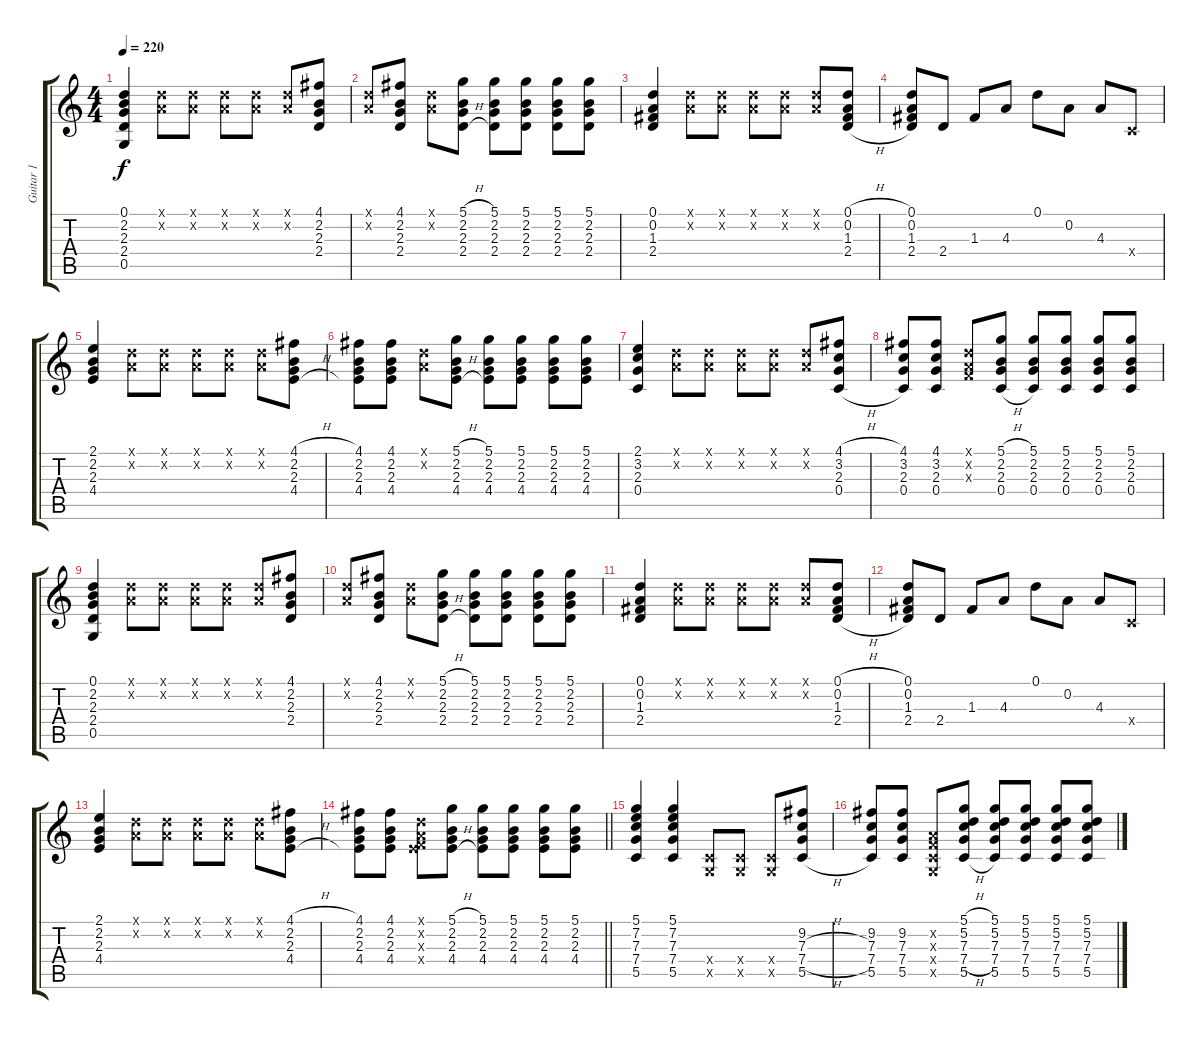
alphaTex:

\track ("Guitar 1" "Guitar 1") {instrument acousticguitarsteel}
\staff {score tabs}
\tuning (D4 A3 F3 C3 G2 D2) {hide}
\ts (4 4)
\tempo 220
\clef g2
\ks c
(0.1 2.2 2.3 2.4 0.5).4{dy f} (0.1{x} 0.2{x}).8 (0.1{x} 0.2{x}).8 (0.1{x} 0.2{x}).8 (0.1{x} 0.2{x}).8 (0.1{x} 0.2{x}).8 (4.1 2.2 2.3 2.4).8 |
(0.1{x} 0.2{x}).8 (4.1 2.2 2.3 2.4).8 (0.1{x} 0.2{x}).8 (5.1{h} 2.2{h} 2.3{h} 2.4{h}).8 (5.1 2.2 2.3 2.4).8 (5.1 2.2 2.3 2.4).8 (5.1 2.2 2.3 2.4).8 (5.1 2.2 2.3 2.4).8 |
(0.1 0.2 1.3 2.4).4 (0.1{x} 0.2{x}).8 (0.1{x} 0.2{x}).8 (0.1{x} 0.2{x}).8 (0.1{x} 0.2{x}).8 (0.1{x} 0.2{x}).8 (0.1{h} 0.2{h} 1.3{h} 2.4{h}).8 |
(0.1 0.2 1.3 2.4).8 2.4.8 1.3.8 4.3.8 0.1.8 0.2.8 4.3.8 0.4{x}.8 |
(2.1 2.2 2.3 4.4).4 (0.1{x} 0.2{x}).8 (0.1{x} 0.2{x}).8 (0.1{x} 0.2{x}).8 (0.1{x} 0.2{x}).8 (0.1{x} 0.2{x}).8 (4.1{h} 2.2{h} 2.3{h} 4.4{h}).8 |
(4.1 2.2 2.3 4.4).8 (4.1 2.2 2.3 4.4).8 (0.1{x} 0.2{x}).8 (5.1{h} 2.2{h} 2.3{h} 4.4{h}).8 (5.1 2.2 2.3 4.4).8 (5.1 2.2 2.3 4.4).8 (5.1 2.2 2.3 4.4).8 (5.1 2.2 2.3 4.4).8 |
(2.1 3.2 2.3 0.4).4 (0.1{x} 0.2{x}).8 (0.1{x} 0.2{x}).8 (0.1{x} 0.2{x}).8 (0.1{x} 0.2{x}).8 (0.1{x} 0.2{x}).8 (4.1{h} 3.2{h} 2.3{h} 0.4{h}).8 |
(4.1 3.2 2.3 0.4).8 (4.1 3.2 2.3 0.4).8 (0.1{x} 0.2{x} 0.3{x}).8 (5.1{h} 2.2{h} 2.3{h} 0.4{h}).8 (5.1 2.2 2.3 0.4).8 (5.1 2.2 2.3 0.4).8 (5.1 2.2 2.3 0.4).8 (5.1 2.2 2.3 0.4).8 |
(0.1 2.2 2.3 2.4 0.5).4 (0.1{x} 0.2{x}).8 (0.1{x} 0.2{x}).8 (0.1{x} 0.2{x}).8 (0.1{x} 0.2{x}).8 (0.1{x} 0.2{x}).8 (4.1 2.2 2.3 2.4).8 |
(0.1{x} 0.2{x}).8 (4.1 2.2 2.3 2.4).8 (0.1{x} 0.2{x}).8 (5.1{h} 2.2{h} 2.3{h} 2.4{h}).8 (5.1 2.2 2.3 2.4).8 (5.1 2.2 2.3 2.4).8 (5.1 2.2 2.3 2.4).8 (5.1 2.2 2.3 2.4).8 |
(0.1 0.2 1.3 2.4).4 (0.1{x} 0.2{x}).8 (0.1{x} 0.2{x}).8 (0.1{x} 0.2{x}).8 (0.1{x} 0.2{x}).8 (0.1{x} 0.2{x}).8 (0.1{h} 0.2{h} 1.3{h} 2.4{h}).8 |
(0.1 0.2 1.3 2.4).8 2.4.8 1.3.8 4.3.8 0.1.8 0.2.8 4.3.8 0.4{x}.8 |
(2.1 2.2 2.3 4.4).4 (0.1{x} 0.2{x}).8 (0.1{x} 0.2{x}).8 (0.1{x} 0.2{x}).8 (0.1{x} 0.2{x}).8 (0.1{x} 0.2{x}).8 (4.1{h} 2.2{h} 2.3{h} 4.4{h}).8 |
\barLineRight lightlight
(4.1 2.2 2.3 4.4).8 (4.1 2.2 2.3 4.4).8 (0.1{x} 0.2{x} 0.3{x} 4.4{x}).8 (5.1{h} 2.2{h} 2.3{h} 4.4{h}).8 (5.1 2.2 2.3 4.4).8 (5.1 2.2 2.3 4.4).8 (5.1 2.2 2.3 4.4).8 (5.1 2.2 2.3 4.4).8 |
(5.1 7.2 7.3 7.4 5.5).4 (5.1 7.2 7.3 7.4 5.5).4 (0.4{x} 0.5{x}).8 (0.4{x} 0.5{x}).8 (0.4{x} 0.5{x}).8 (9.2 7.3{h} 7.4{h} 5.5{h}).8 |
(9.2 7.3 7.4 5.5).8 (9.2 7.3 7.4 5.5).8 (0.2{x} 0.3{x} 0.4{x} 0.5{x}).8 (5.1{h} 5.2{h} 7.3{h} 7.4{h} 5.5{h}).8 (5.1 5.2 7.3 7.4 5.5).8 (5.1 5.2 7.3 7.4 5.5).8 (5.1 5.2 7.3 7.4 5.5).8 (5.1 5.2 7.3 7.4 5.5).8
